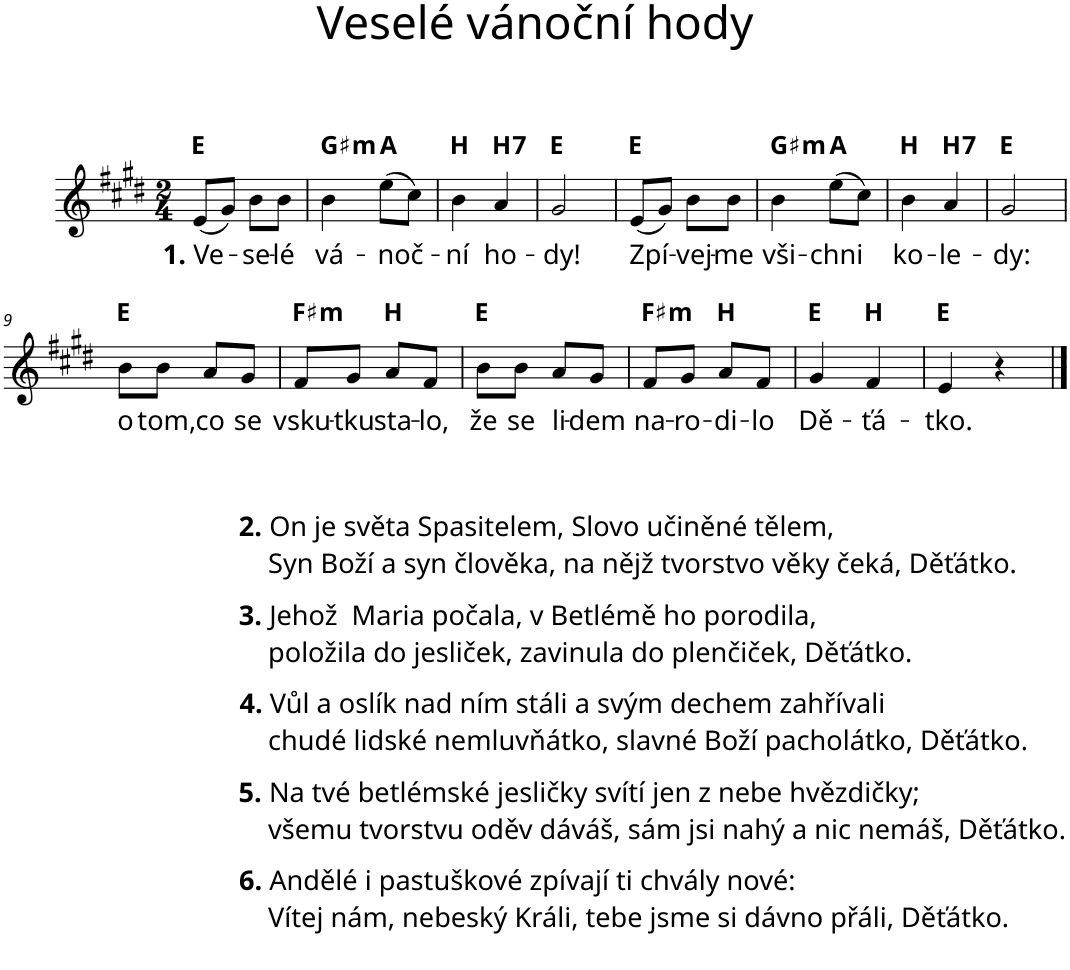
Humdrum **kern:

**kern	**text	**harte
*part1	*part1	*part1
*staff1	*staff1	*
*I"Piano	*	*
*I'Pno.	*	*
*clefG2	*	*
*k[f#c#g#d#]	*	*
*M2/4	*	*
=1	=1	=1
!	!LO:LY:b	!
(8e/L	1. Ve	E:maj
8g#/J)	.	.
!	!LO:LY:b	!
8b\L	-se-	.
!	!LO:LY:b	!
8b\J	-lé	.
=2	=2	=2
!	!LO:LY:b	!LO:H:kt=m
4b\	vá-	G#:min
!	!LO:LY:b	!
(8ee\L	-noč-	A:maj
8cc#\J)	.	.
=3	=3	=3
!	!LO:LY:b	!
4b\	-ní	B:maj
!	!LO:LY:b	!LO:H:kt=7
4a/	ho-	B:7
=4	=4	=4
!	!LO:LY:b	!
2g#/	-dy!	E:maj
=5	=5	=5
!	!LO:LY:b	!
(8e/L	Zpí-	E:maj
8g#/J)	.	.
!	!LO:LY:b	!
8b\L	-vej-	.
!	!LO:LY:b	!
8b\J	-me	.
=6	=6	=6
!	!LO:LY:b	!LO:H:kt=m
4b\	vši-	G#:min
!	!LO:LY:b	!
(8ee\L	-chni	A:maj
8cc#\J)	.	.
=7	=7	=7
!	!LO:LY:b	!
4b\	ko-	B:maj
!	!LO:LY:b	!LO:H:kt=7
4a/	-le-	B:7
=8	=8	=8
!	!LO:LY:b	!
2g#/	-dy:	E:maj
!!LO:LB:g=z
=9	=9	=9
!	!LO:LY:b	!
8b\L	o	E:maj
!	!LO:LY:b	!
8b\J	tom,	.
!	!LO:LY:b	!
8a/L	co	.
!	!LO:LY:b	!
8g#/J	se	.
=10	=10	=10
!	!LO:LY:b	!LO:H:kt=m
8f#/L	vsku-	F#:min
!	!LO:LY:b	!
8g#/J	-tku	.
!	!LO:LY:b	!
8a/L	sta-	B:maj
!	!LO:LY:b	!
8f#/J	-lo,	.
=11	=11	=11
!	!LO:LY:b	!
8b\L	že	E:maj
!	!LO:LY:b	!
8b\J	se	.
!	!LO:LY:b	!
8a/L	li-	.
!	!LO:LY:b	!
8g#/J	-dem	.
=12	=12	=12
!	!LO:LY:b	!LO:H:kt=m
8f#/L	na-	F#:min
!	!LO:LY:b	!
8g#/J	-ro-	.
!	!LO:LY:b	!
8a/L	-di-	B:maj
!	!LO:LY:b	!
8f#/J	-lo	.
=13	=13	=13
!	!LO:LY:b	!
4g#/	Dě-	E:maj
!	!LO:LY:b	!
4f#/	-ťá-	B:maj
=14	=14	=14
!	!LO:LY:b	!
4e/	-tko.	E:maj
4r	.	.
==	==	==
*-	*-	*-
